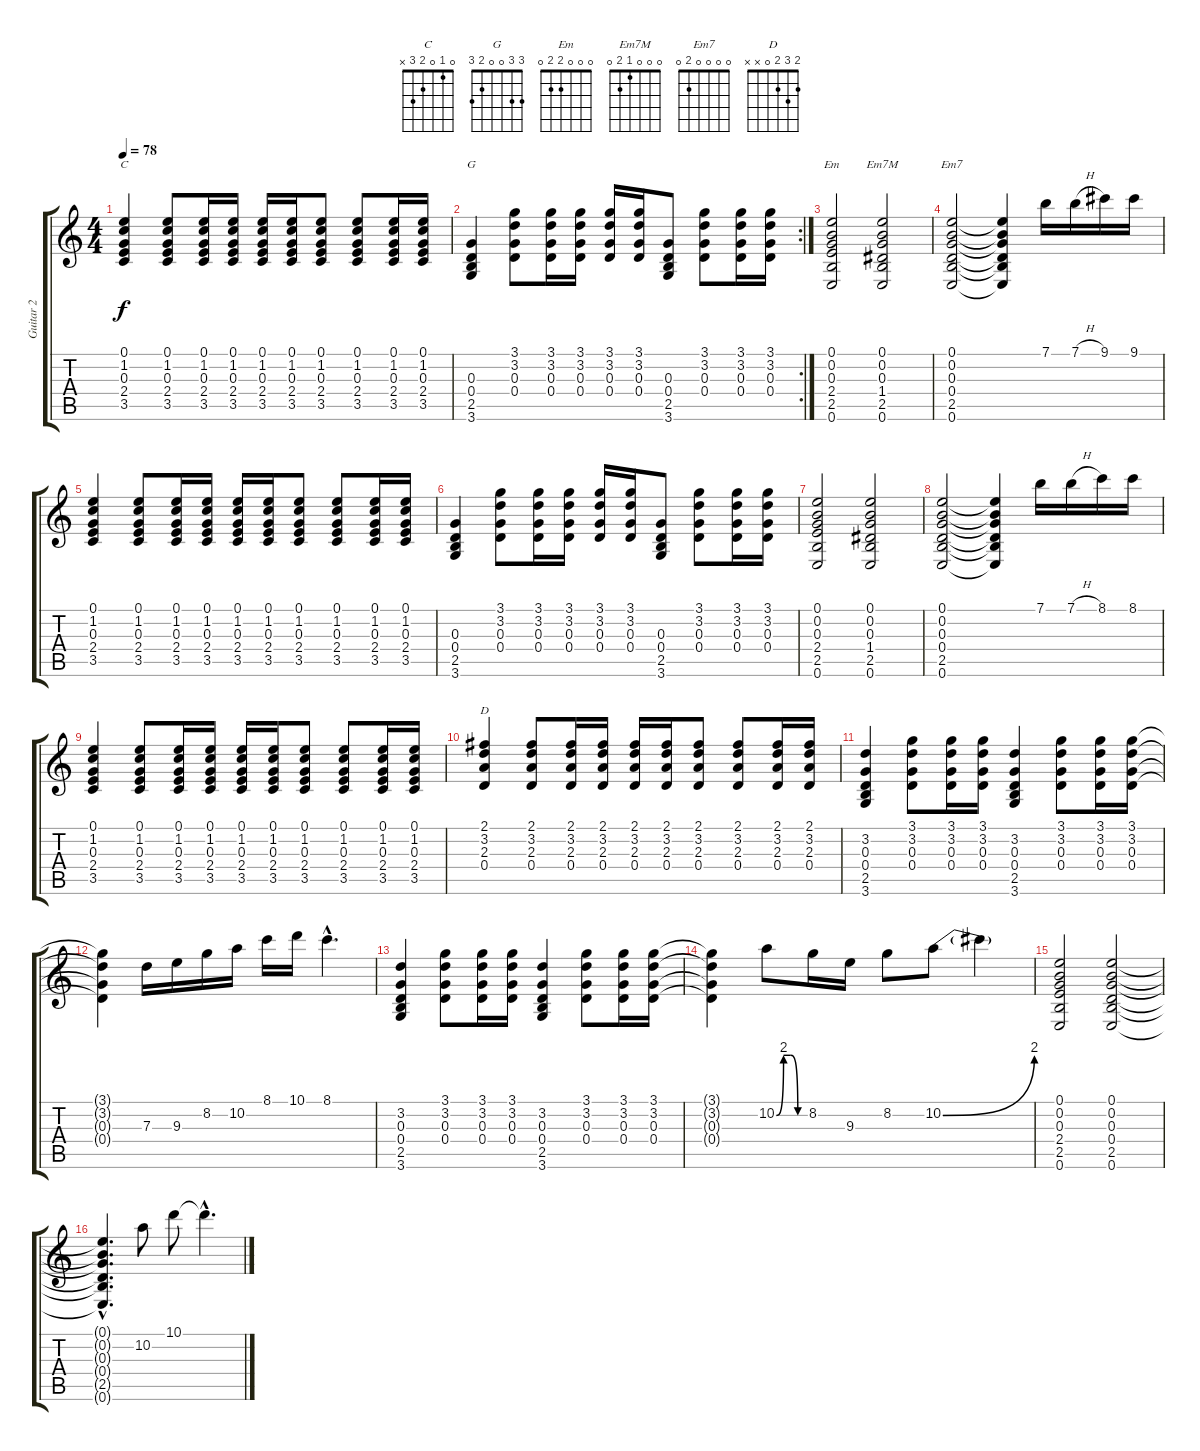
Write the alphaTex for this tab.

\track ("Guitar 2" "Guitar 2") {instrument electricguitarjazz}
\staff {score tabs}
\tuning (E4 B3 G3 D3 A2 E2) {hide}
\chord ("C" 0 1 0 2 3 x)
\chord ("G" 3 3 0 0 2 3)
\chord ("Em" 0 0 0 2 2 0)
\chord ("Em7M" 0 0 0 1 2 0)
\chord ("Em7" 0 0 0 0 2 0)
\chord ("D" 2 3 2 0 x x)
\ts (4 4)
\tempo 78
\clef g2
\ks c
(0.1 1.2 0.3 2.4 3.5).4{ch "C" dy f} (0.1 1.2 0.3 2.4 3.5).8 (0.1 1.2 0.3 2.4 3.5).16 (0.1 1.2 0.3 2.4 3.5).16 (0.1 1.2 0.3 2.4 3.5).16 (0.1 1.2 0.3 2.4 3.5).16 (0.1 1.2 0.3 2.4 3.5).8 (0.1 1.2 0.3 2.4 3.5).8 (0.1 1.2 0.3 2.4 3.5).16 (0.1 1.2 0.3 2.4 3.5).16 |
\rc 2
(0.3 0.4 2.5 3.6).4{ch "G"} (3.1 3.2 0.3 0.4).8 (3.1 3.2 0.3 0.4).16 (3.1 3.2 0.3 0.4).16 (3.1 3.2 0.3 0.4).16 (3.1 3.2 0.3 0.4).16 (0.3 0.4 2.5 3.6).8 (3.1 3.2 0.3 0.4).8 (3.1 3.2 0.3 0.4).16 (3.1 3.2 0.3 0.4).16 |
(0.1 0.2 0.3 2.4 2.5 0.6).2{ch "Em"} (0.1 0.2 0.3 1.4 2.5 0.6).2{ch "Em7M"} |
(0.1 0.2 0.3 0.4 2.5 0.6).2{ch "Em7"} (0.1{t} 0.2{t} 0.3{t} 0.4{t} 2.5{t} 0.6{t}).4 7.1.16 7.1{h}.16 9.1.16 9.1.16 |
(0.1 1.2 0.3 2.4 3.5).4 (0.1 1.2 0.3 2.4 3.5).8 (0.1 1.2 0.3 2.4 3.5).16 (0.1 1.2 0.3 2.4 3.5).16 (0.1 1.2 0.3 2.4 3.5).16 (0.1 1.2 0.3 2.4 3.5).16 (0.1 1.2 0.3 2.4 3.5).8 (0.1 1.2 0.3 2.4 3.5).8 (0.1 1.2 0.3 2.4 3.5).16 (0.1 1.2 0.3 2.4 3.5).16 |
(0.3 0.4 2.5 3.6).4 (3.1 3.2 0.3 0.4).8 (3.1 3.2 0.3 0.4).16 (3.1 3.2 0.3 0.4).16 (3.1 3.2 0.3 0.4).16 (3.1 3.2 0.3 0.4).16 (0.3 0.4 2.5 3.6).8 (3.1 3.2 0.3 0.4).8 (3.1 3.2 0.3 0.4).16 (3.1 3.2 0.3 0.4).16 |
(0.1 0.2 0.3 2.4 2.5 0.6).2 (0.1 0.2 0.3 1.4 2.5 0.6).2 |
(0.1 0.2 0.3 0.4 2.5 0.6).2 (0.1{t} 0.2{t} 0.3{t} 0.4{t} 2.5{t} 0.6{t}).4 7.1.16 7.1{h}.16 8.1.16 8.1.16 |
(0.1 1.2 0.3 2.4 3.5).4 (0.1 1.2 0.3 2.4 3.5).8 (0.1 1.2 0.3 2.4 3.5).16 (0.1 1.2 0.3 2.4 3.5).16 (0.1 1.2 0.3 2.4 3.5).16 (0.1 1.2 0.3 2.4 3.5).16 (0.1 1.2 0.3 2.4 3.5).8 (0.1 1.2 0.3 2.4 3.5).8 (0.1 1.2 0.3 2.4 3.5).16 (0.1 1.2 0.3 2.4 3.5).16 |
(2.1 3.2 2.3 0.4).4{ch "D"} (2.1 3.2 2.3 0.4).8 (2.1 3.2 2.3 0.4).16 (2.1 3.2 2.3 0.4).16 (2.1 3.2 2.3 0.4).16 (2.1 3.2 2.3 0.4).16 (2.1 3.2 2.3 0.4).8 (2.1 3.2 2.3 0.4).8 (2.1 3.2 2.3 0.4).16 (2.1 3.2 2.3 0.4).16 |
(3.2 0.3 0.4 2.5 3.6).4 (3.1 3.2 0.3 0.4).8 (3.1 3.2 0.3 0.4).16 (3.1 3.2 0.3 0.4).16 (3.2 0.3 0.4 2.5 3.6).4 (3.1 3.2 0.3 0.4).8 (3.1 3.2 0.3 0.4).16 (3.1 3.2 0.3 0.4).16 |
(3.1{t} 3.2{t} 0.3{t} 0.4{t}).4 7.3.16 9.3.16 8.2.16 10.2.16 8.1.16 10.1.16 8.1{hac}.4{d} |
(3.2 0.3 0.4 2.5 3.6).4 (3.1 3.2 0.3 0.4).8 (3.1 3.2 0.3 0.4).16 (3.1 3.2 0.3 0.4).16 (3.2 0.3 0.4 2.5 3.6).4 (3.1 3.2 0.3 0.4).8 (3.1 3.2 0.3 0.4).16 (3.1 3.2 0.3 0.4).16 |
(3.1{t} 3.2{t} 0.3{t} 0.4{t}).4 10.2{be (custom 0 0 15 8 30 8 45 0 60 0)}.8 8.2.16 9.3.16 8.2.8 10.2{be (bend 0 0 60 8)}.8 10.2{t}.4 |
(0.1 0.2 0.3 2.4 2.5 0.6).2 (0.1 0.2 0.3 0.4 2.5 0.6).2 |
(0.1{hac t} 0.2{hac t} 0.3{hac t} 0.4{hac t} 2.5{hac t} 0.6{hac t}).4{d} 10.2.8 10.1.8 10.1{hac t}.4{d}
